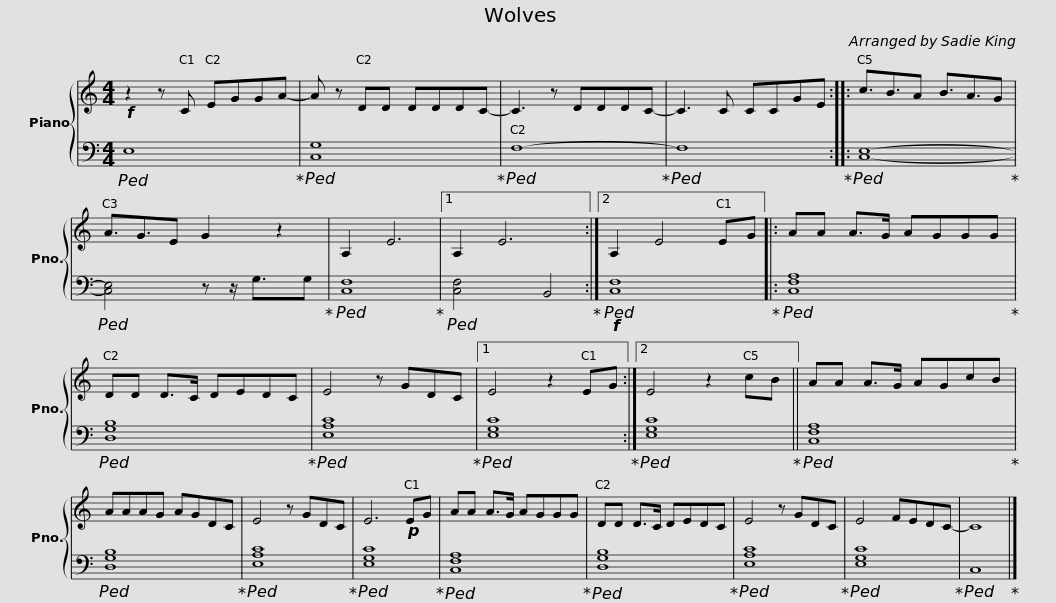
X:1
%%score { 1 | 2 }
L:1/8
M:4/4
I:linebreak $
K:C
V:1 treble
V:2 bass
V:1
!f! z2 z C EGGA- | A z DD DDDC- | C3 z DDDC- | C3 C CCGE ::$ c3/2B3/2A B3/2A3/2G | %5
 A3/2G3/2E G2 z2 | A,2 E6 |1 A,2 E6 :|2 A,2 E4 EG |:$ AA A>G AGGG | %10
 DD D>C DEDC | E4 z GDC |1 E4 z2 EG :|2$ E4 z2 cB || AA A>G AGcB | %15
 AAAG AGDC | E4 z GDC | E6!p! EG | AA A>G AGGG |$ DD D>C DEDC | %20
 E4 z GDC | E4 FEDC- | C8 |] %23
V:2
!ped! E,8!ped-up! |!ped! [C,G,]8!ped-up! |!ped! F,8-!ped-up! |!ped! F,8!ped-up! ::$!ped! [C,E,]8-!ped-up! | %5
!ped! [C,E,]4 z z/ G,3/2G,!ped-up! |!ped! [C,F,]8!ped-up! |1!ped! [C,F,]4 B,,4!ped-up! :|2!f!!ped! [C,F,]8!ped-up! |:$!ped! [C,F,A,]8!ped-up! | %10
!ped! [D,G,B,]8!ped-up! |!ped! [E,A,C]8!ped-up! |1!ped! [E,G,C]8!ped-up! :|2$!ped! [E,G,C]8!ped-up! ||!ped! [C,F,A,]8!ped-up! | %15
!ped! [D,G,B,]8!ped-up! |!ped! [E,A,C]8!ped-up! |!ped! [E,G,C]8!ped-up! |!ped! [C,F,A,]8!ped-up! |$!ped! [D,G,B,]8!ped-up! | %20
!ped! [E,A,C]8!ped-up! |!ped! [E,G,C]8!ped-up! |!ped! C,8!ped-up! |] %23
